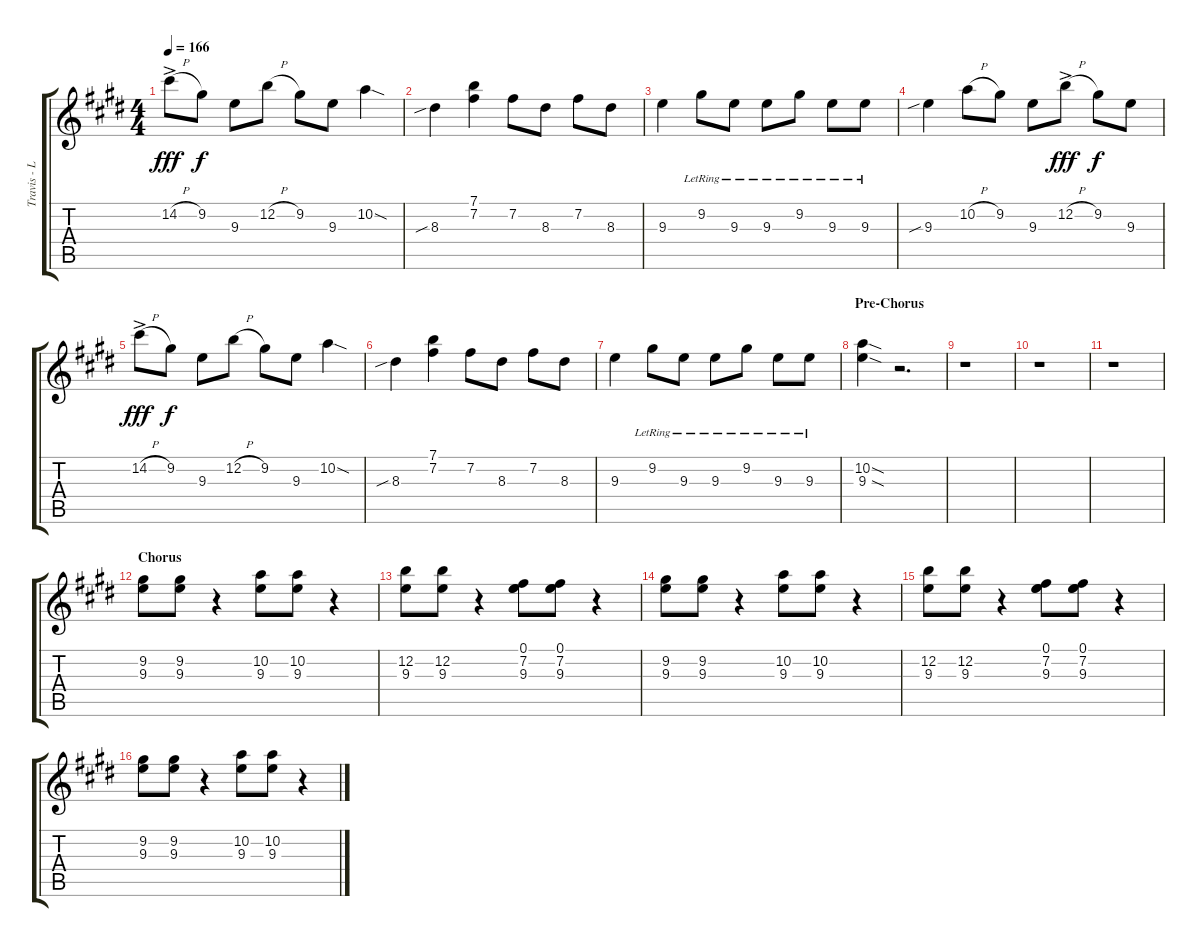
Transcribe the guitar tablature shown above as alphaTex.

\track ("Travis - Lead" "Travis - L") {instrument distortionguitar}
\staff {score tabs}
\tuning (E4 B3 G3 D3 A2 E2) {hide}
\ts (4 4)
\tempo 166
\clef g2
\ks e
14.2{h ac}.8{dy fff} 9.2.8{dy f} 9.3.8 12.2{h}.8 9.2.8 9.3.8 10.2{sod}.4 |
8.3{sib}.4 (7.1 7.2).4 7.2.8 8.3.8 7.2.8 8.3.8 |
9.3.4 9.2{lr}.8 9.3{lr}.8 9.3{lr}.8 9.2{lr}.8 9.3{lr}.8 9.3{lr}.8 |
9.3{sib}.4 10.2{h}.8 9.2.8 9.3.8 12.2{h ac}.8{dy fff} 9.2.8{dy f} 9.3.8 |
14.2{h ac}.8{dy fff} 9.2.8{dy f} 9.3.8 12.2{h}.8 9.2.8 9.3.8 10.2{sod}.4 |
8.3{sib}.4 (7.1 7.2).4 7.2.8 8.3.8 7.2.8 8.3.8 |
9.3.4 9.2{lr}.8 9.3{lr}.8 9.3{lr}.8 9.2{lr}.8 9.3{lr}.8 9.3{lr}.8 |
\section ("" "Pre-Chorus")
(10.2{sod} 9.3{sod}).4 r.2{d} |
r.1 |
r.1 |
r.1 |
\section ("" "Chorus")
(9.2 9.3).8 (9.2 9.3).8 r.4 (10.2 9.3).8 (10.2 9.3).8 r.4 |
(12.2 9.3).8 (12.2 9.3).8 r.4 (0.1 7.2 9.3).8 (0.1 7.2 9.3).8 r.4 |
(9.2 9.3).8 (9.2 9.3).8 r.4 (10.2 9.3).8 (10.2 9.3).8 r.4 |
(12.2 9.3).8 (12.2 9.3).8 r.4 (0.1 7.2 9.3).8 (0.1 7.2 9.3).8 r.4 |
(9.2 9.3).8 (9.2 9.3).8 r.4 (10.2 9.3).8 (10.2 9.3).8 r.4
